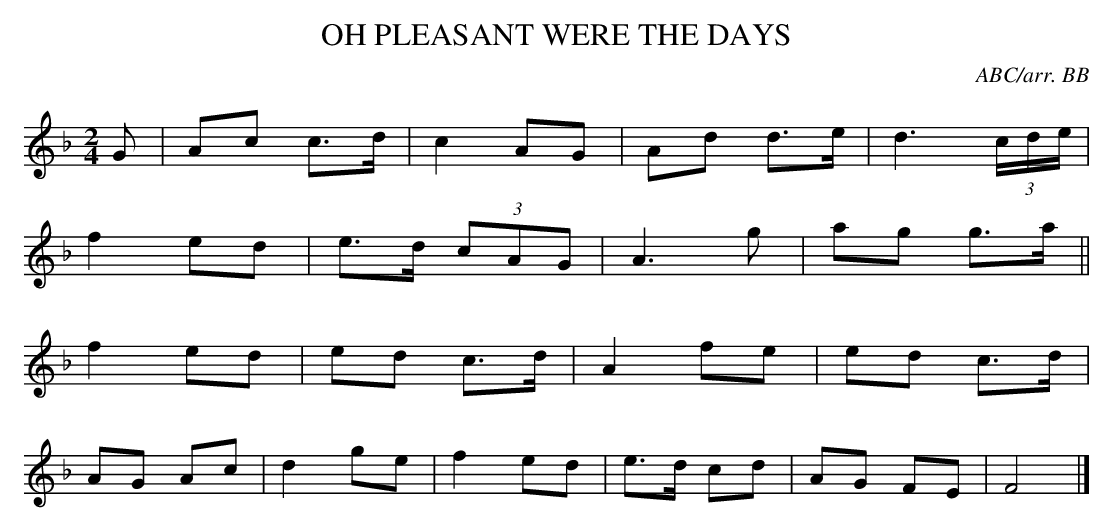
X:1
T:OH PLEASANT WERE THE DAYS
Y:"graceful and plaintive"
C:ABC/arr. BB
L:1/8
M:2/4
K:F
G|Ac c>d|c2 AG|Ad d>e|d3 (3c/d/e/|
f2 ed|e>d (3cAG|A3 g|ag g>a||
f2 ed|ed c>d|A2 fe|ed c>d|
AG Ac|d2 ge|f2 ed|e>d cd|AG FE|F4|]
